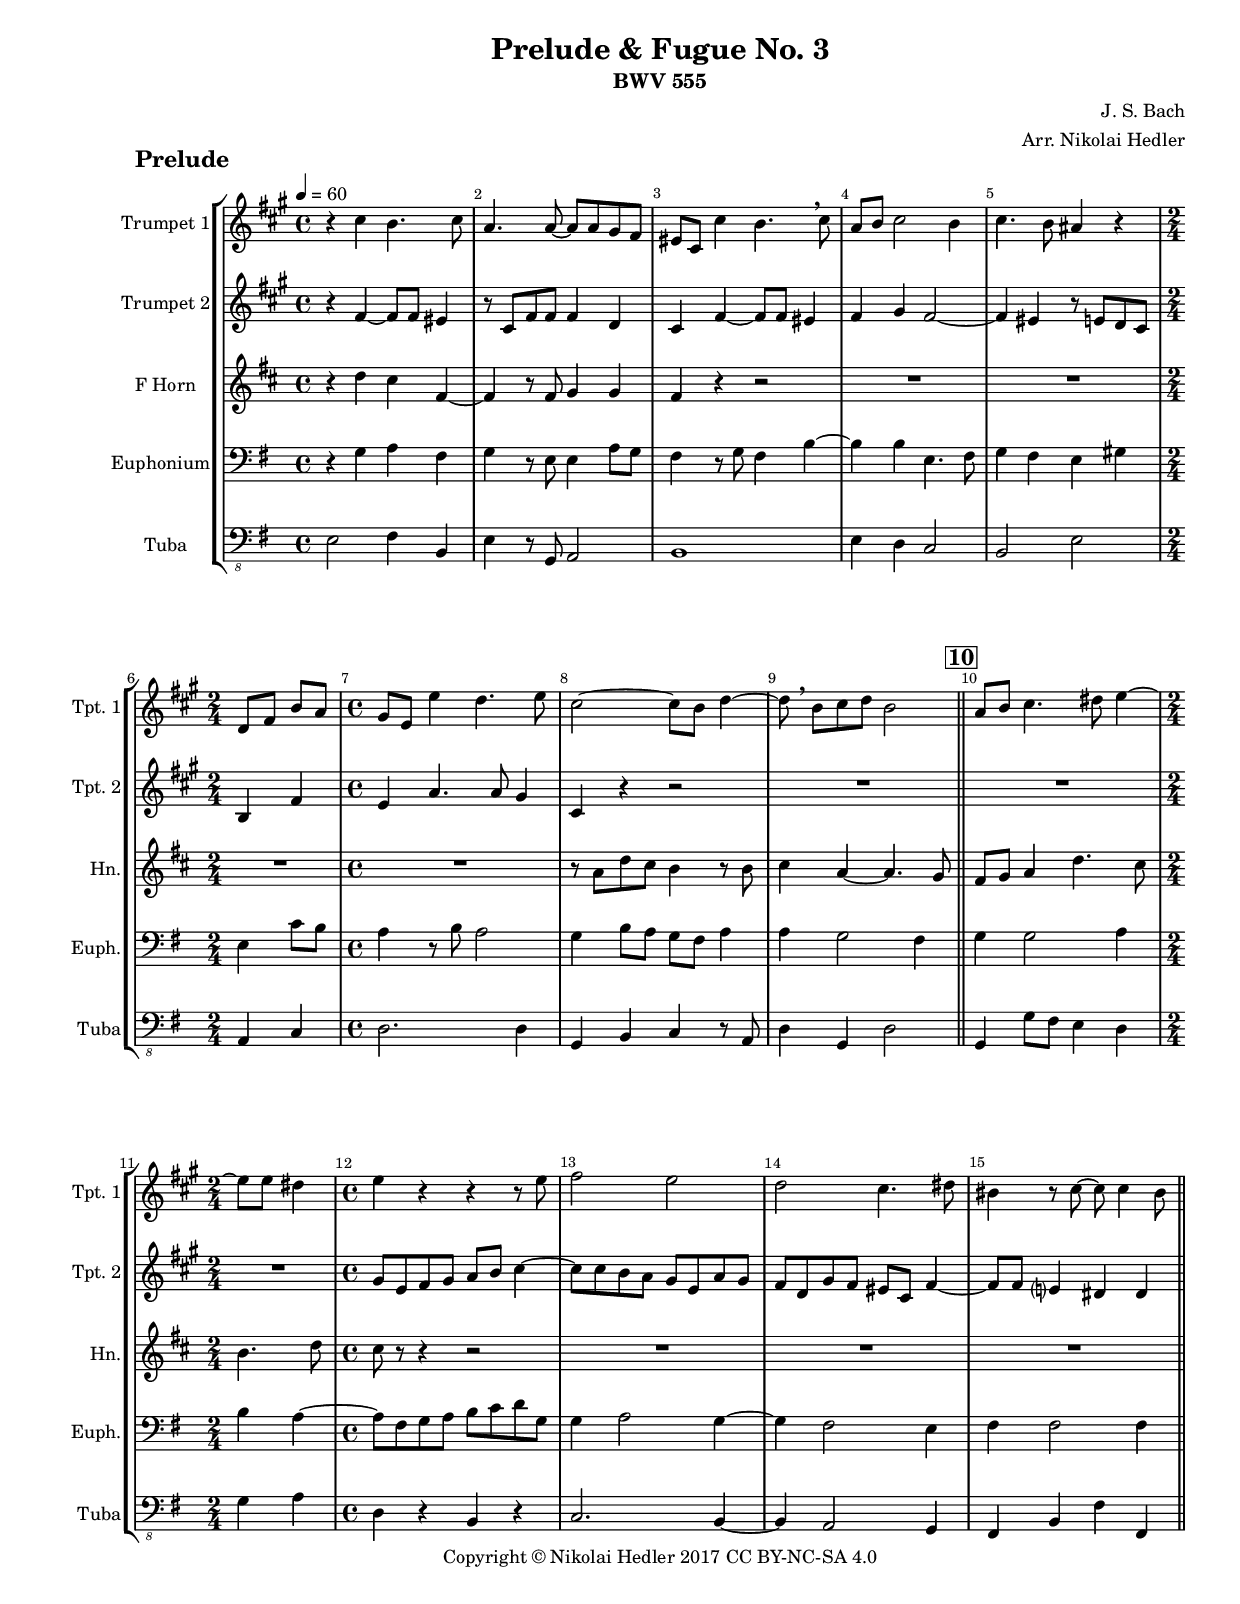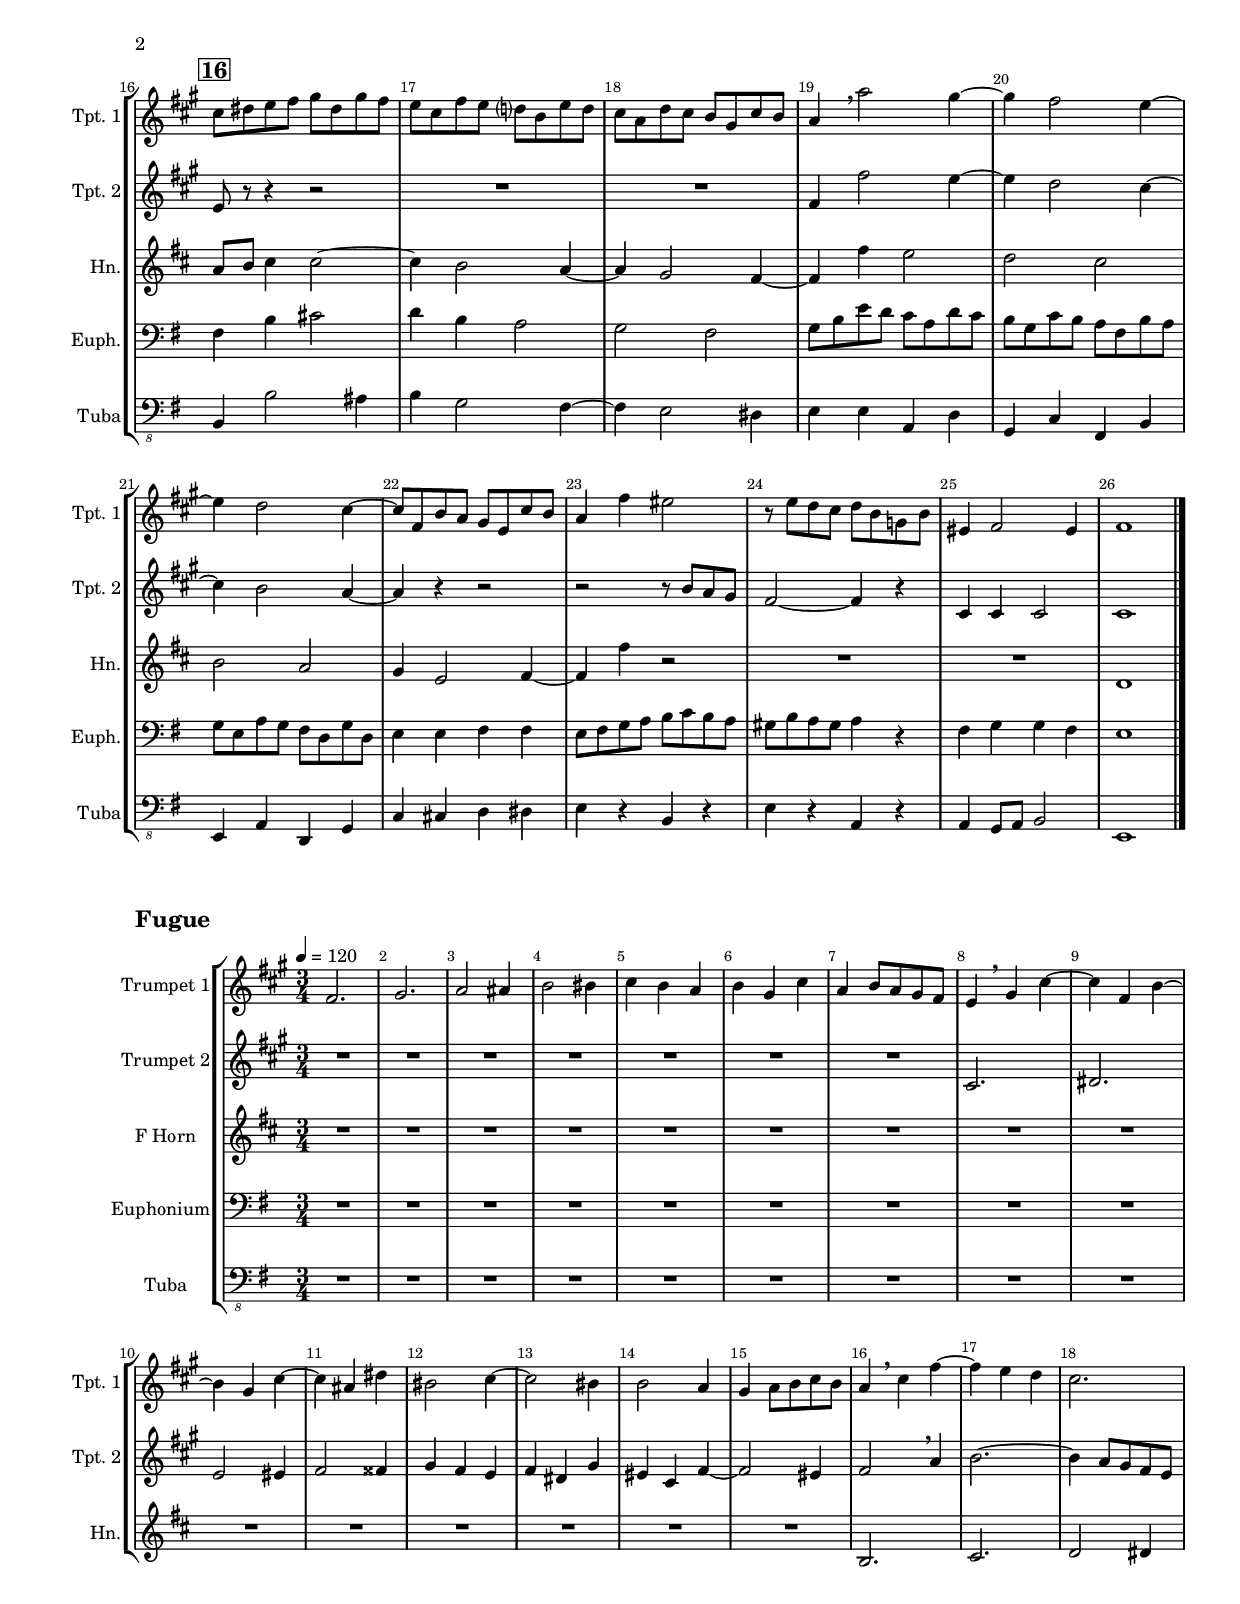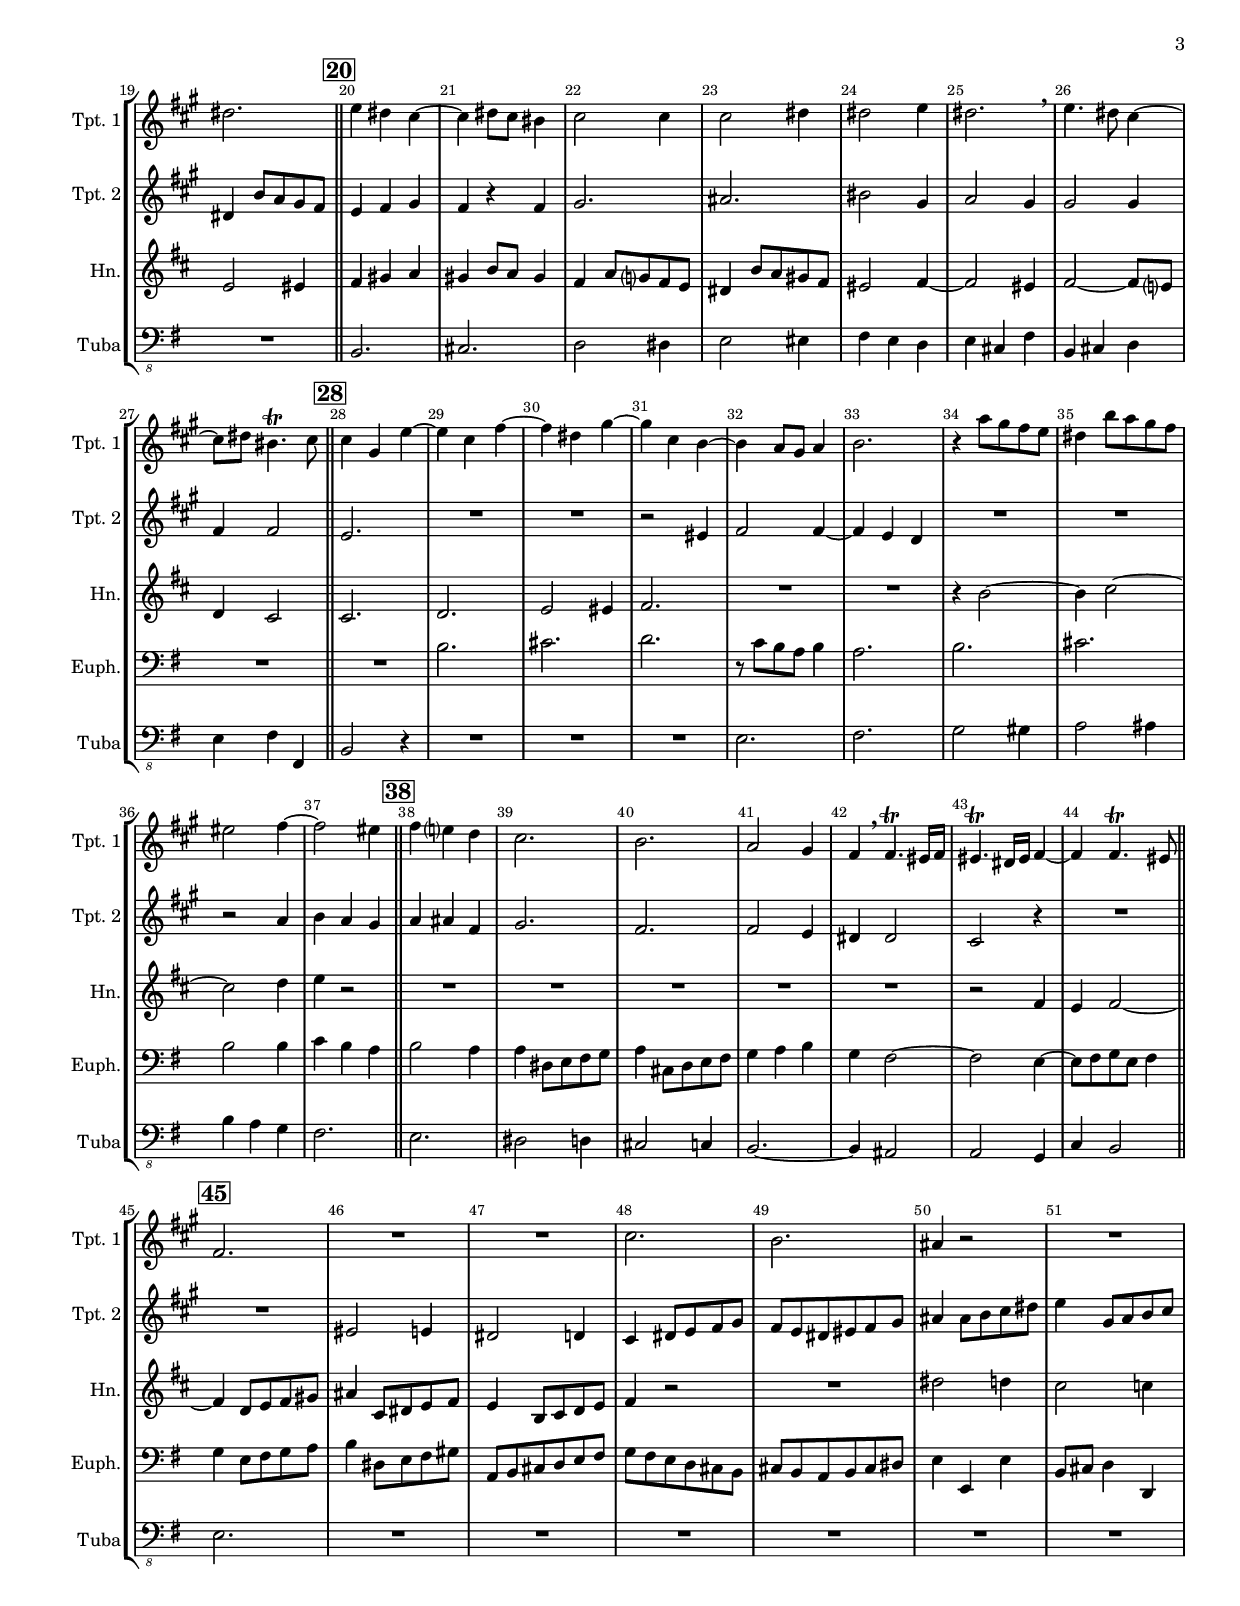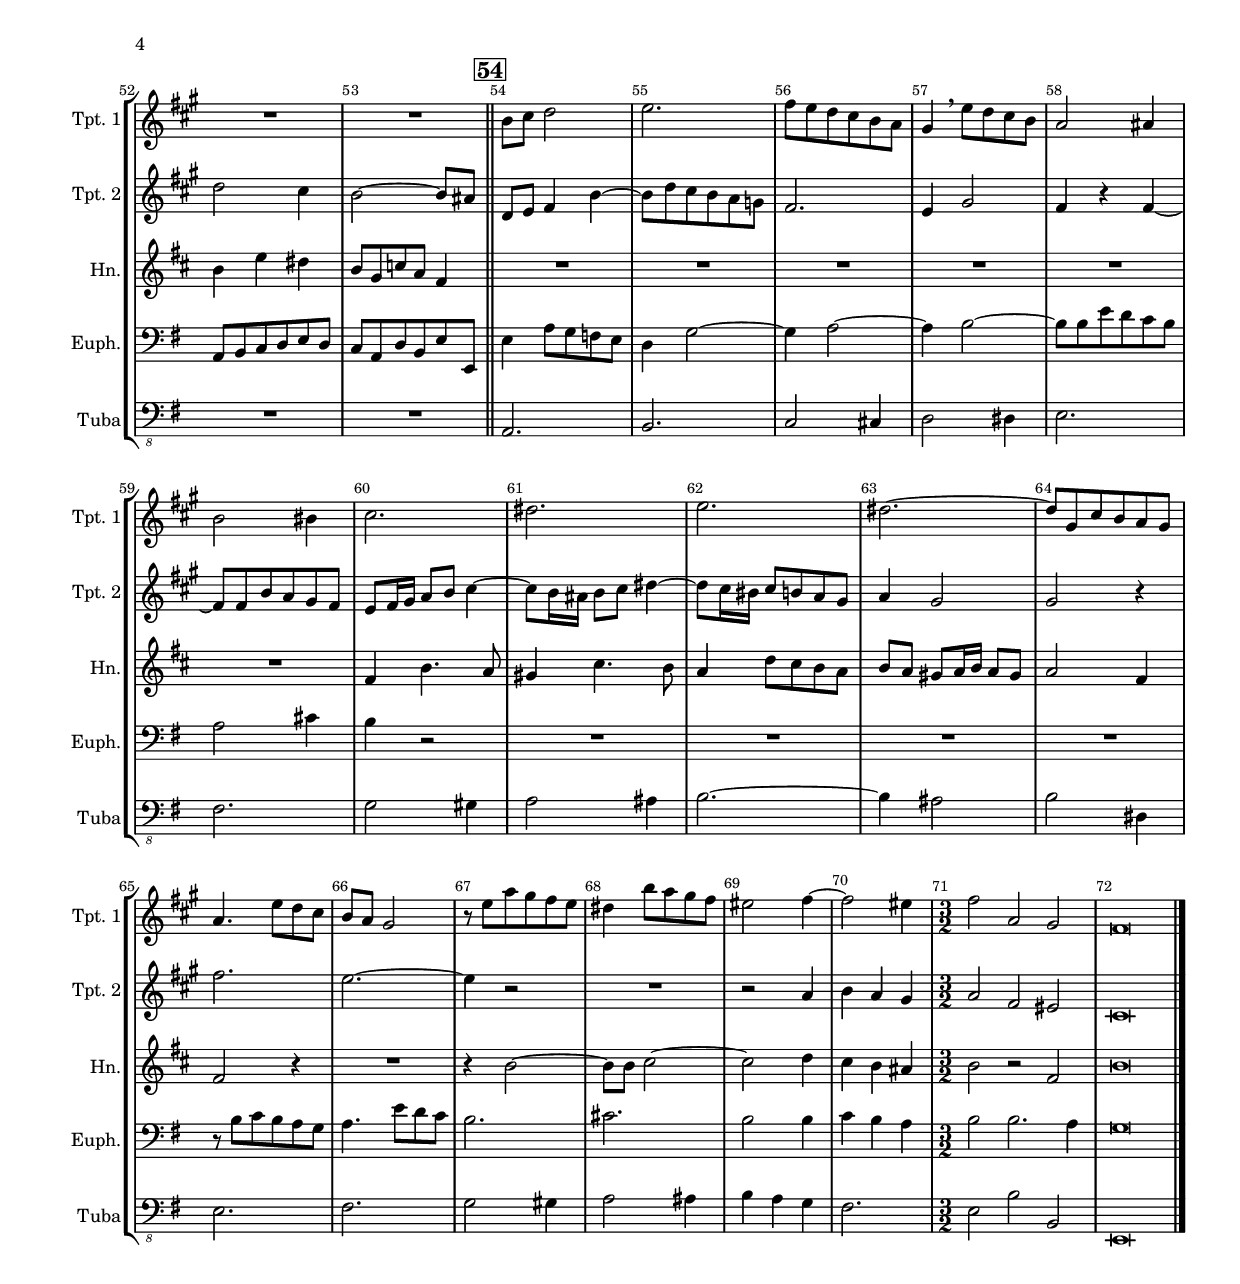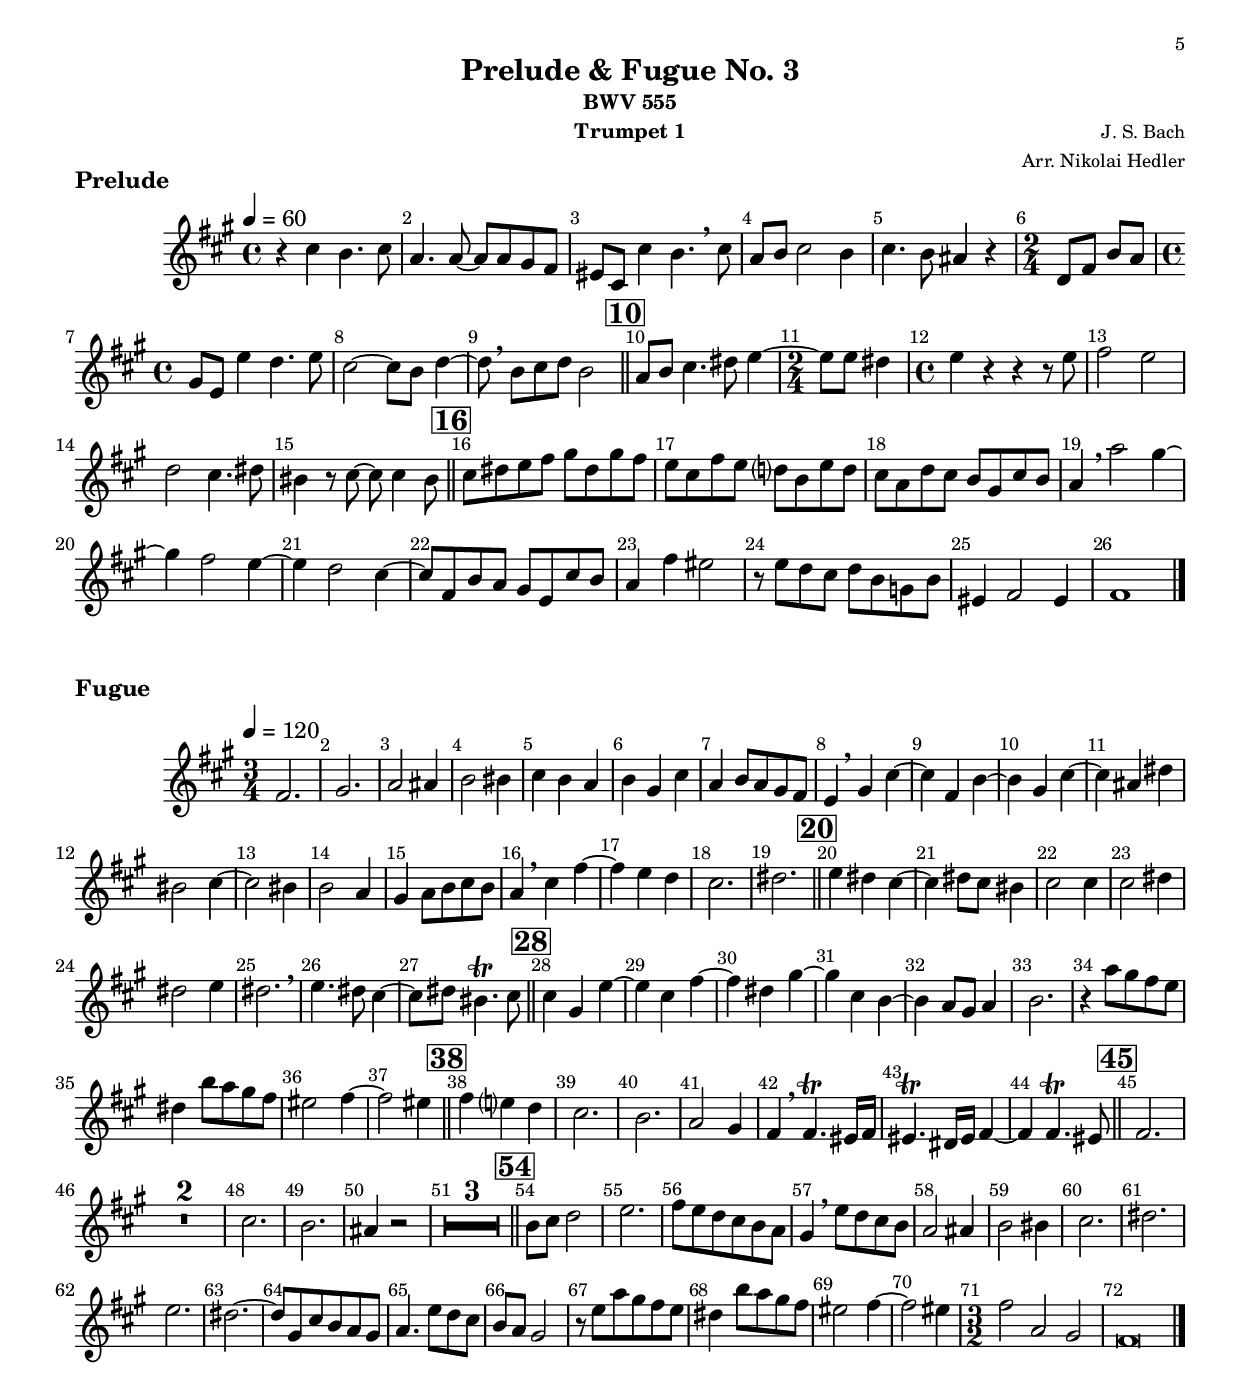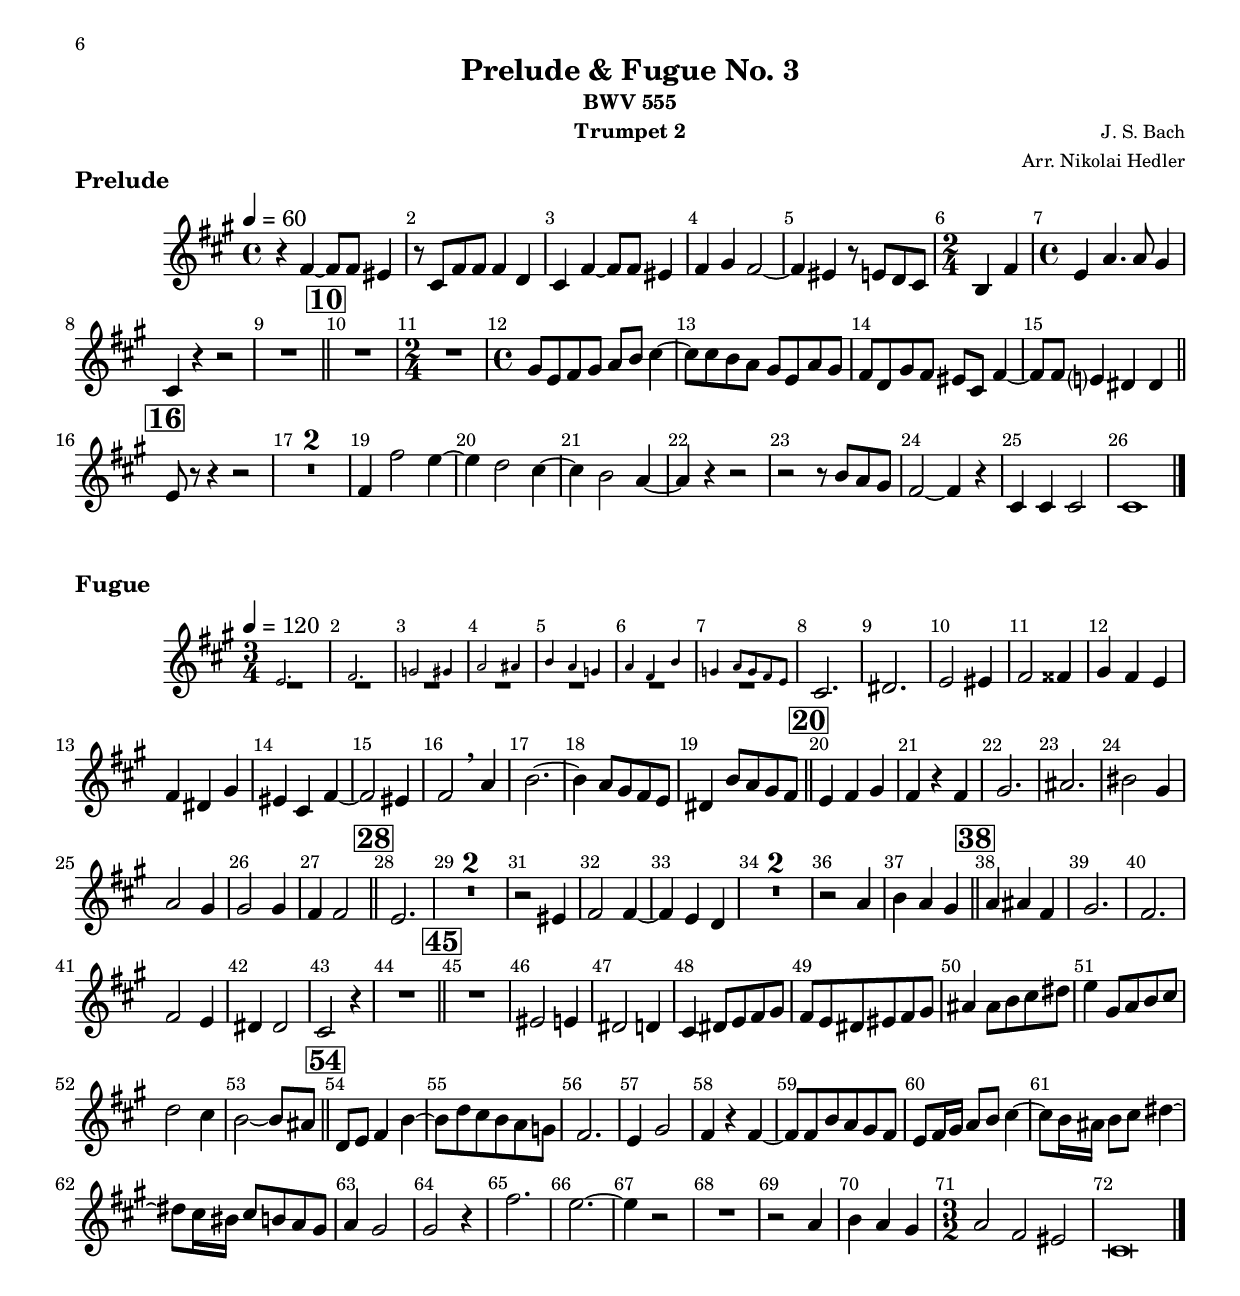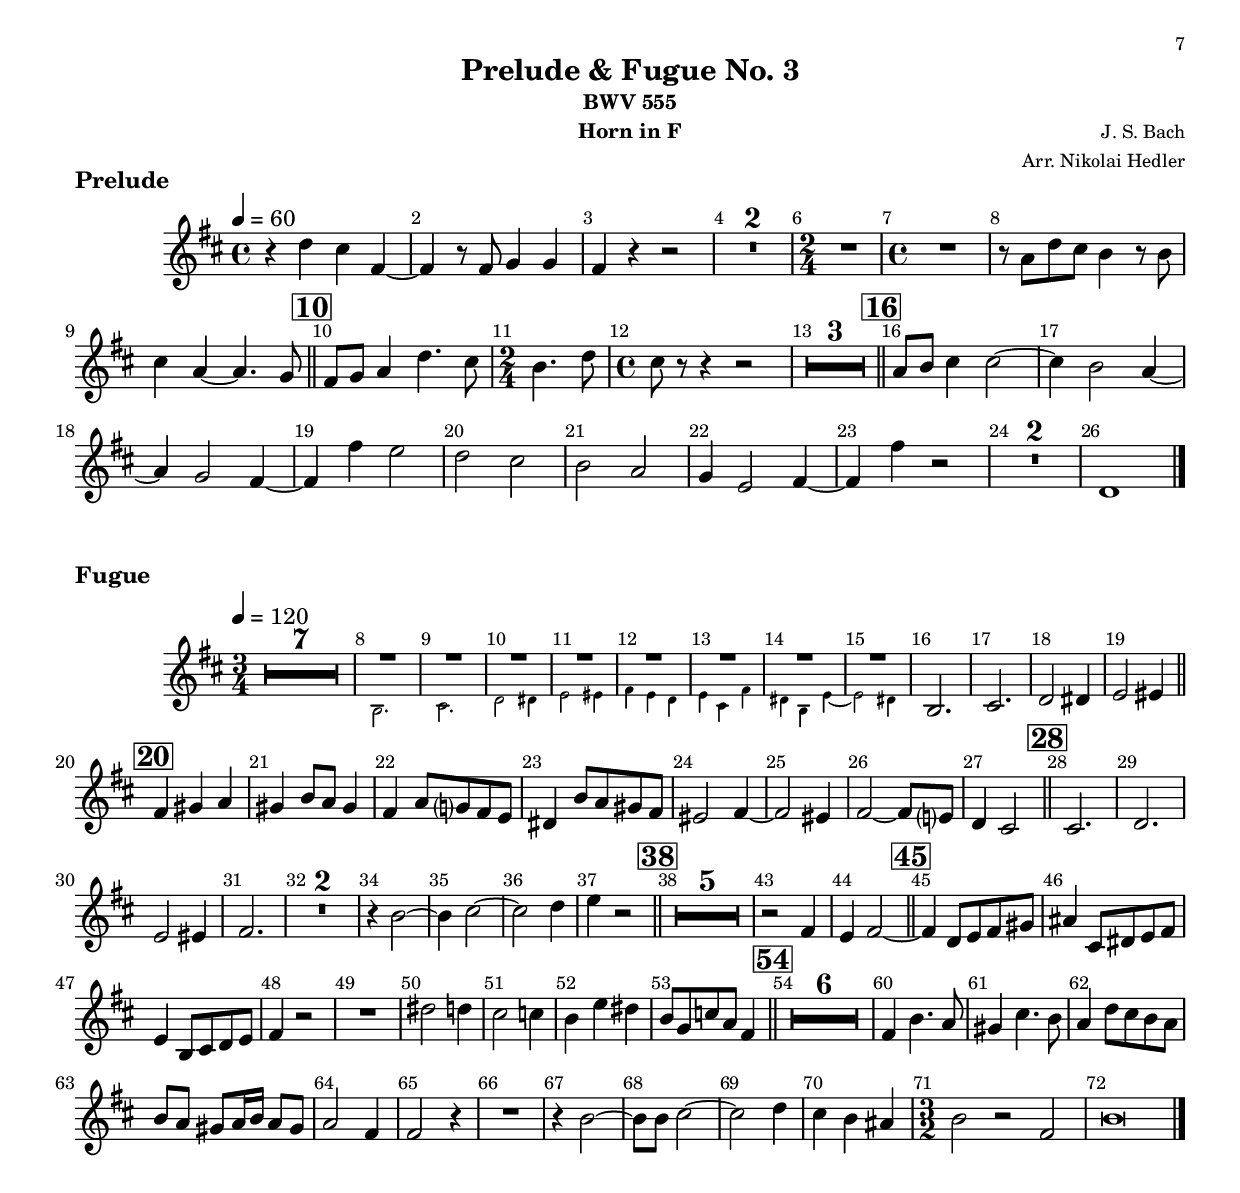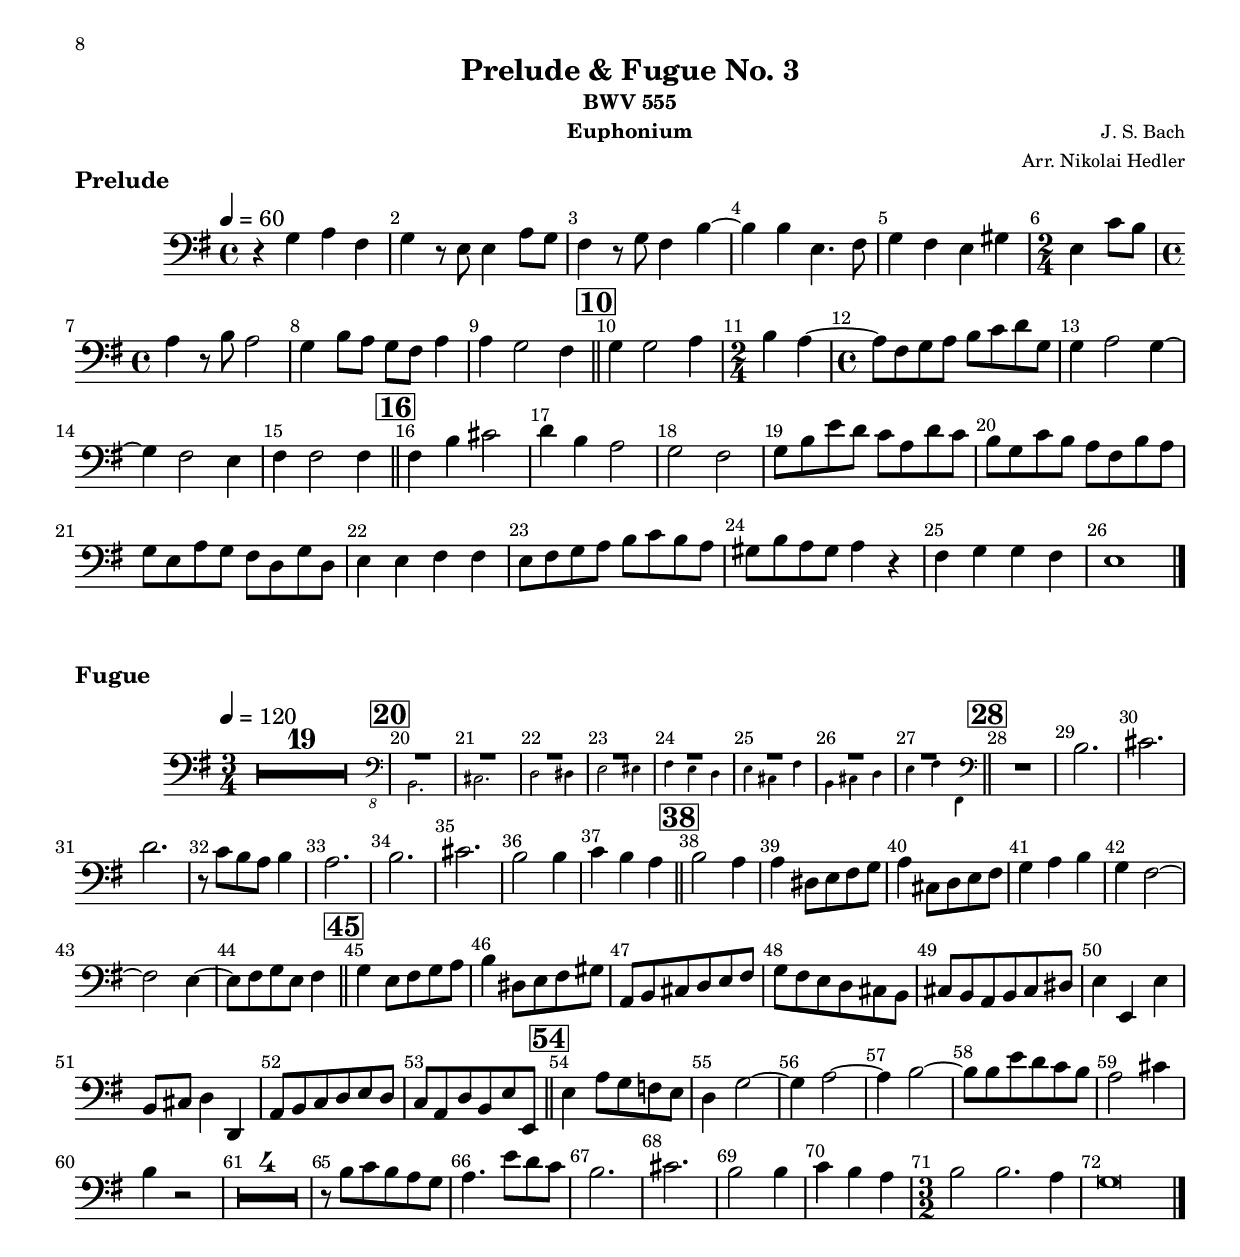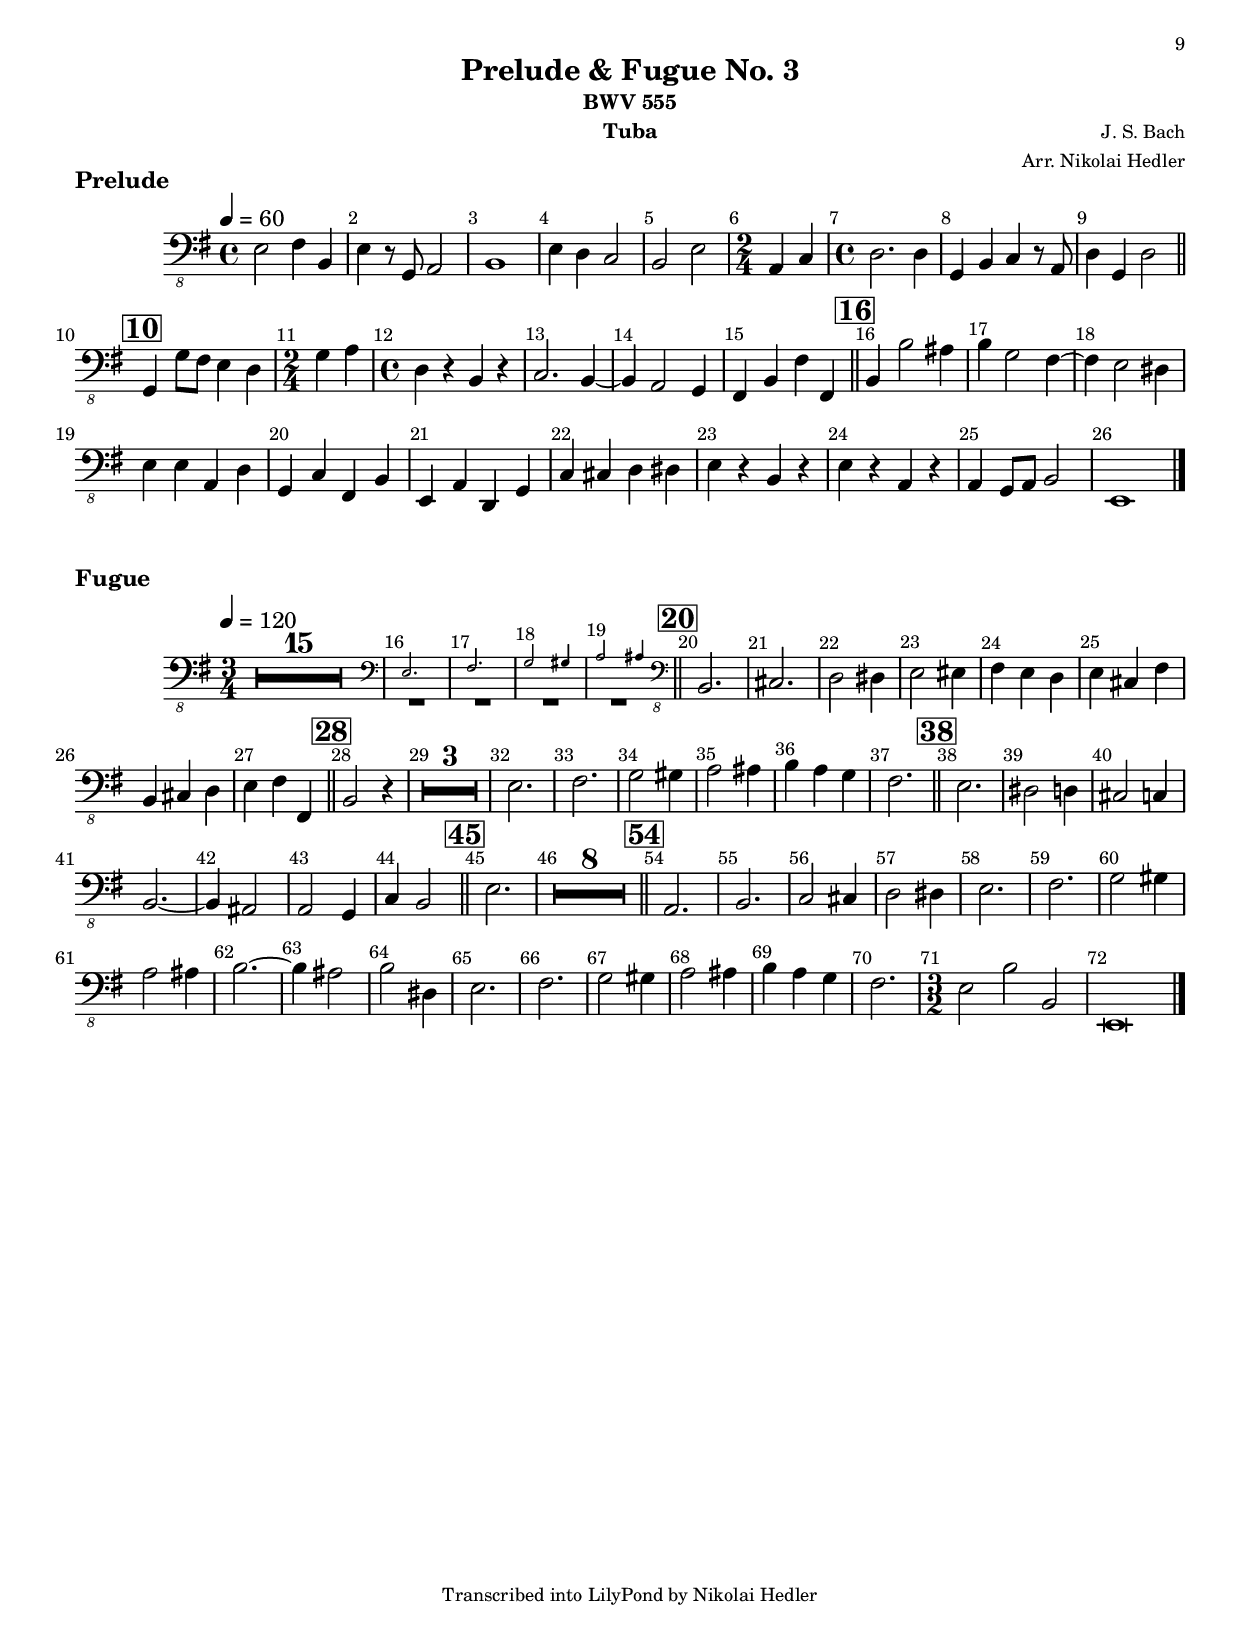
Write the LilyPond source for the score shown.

%An arrangement of J. S. Bach's Short Prelude & Fugue No. 3 for brass quintet
\version "2.19.65"
\include "articulate.ly"
#(set-global-staff-size 16)
keyOf = {
  \key e \minor
  \set Score.markFormatter = #format-mark-box-barnumbers
  \override Score.BarNumber.break-visibility = ##(#f #t #t)
  %\override Score.BarNumber.self-alignment-X = #CENTER
  \compressFullBarRests
  \override MultiMeasureRest #'expand-limit = #2
  \textLengthOn
}
timeB = {
  \time 3/4
  \tempo 4 = 120
}
tptApre = {
  \relative f' {
    \keyOf
    \tempo 4 = 60
    \transposition c'
    r4 b a4. b8 |
    g4. g8 ~ g g fis e |
    dis b b'4 a4. \breathe b8|
    g a b2 a4 |
    b4. a8 gis4 r |
    \time 2/4 c,8 e a g |
    \time 4/4 fis d d'4 c4. d8
    b2 ~ b8 a c4 ~ |
    c8 \breathe a b c a2 \bar "||"
    \mark \default g8 a b4. cis8 d4 ~ |
    \time 2/4 d8 d cis4 |
    \time 4/4 d4 r r r8 d |
    e2 d |
    c b4. cis8 |
    ais4 r8 b ~ b b4 ais8 \bar "||"
    \mark \default b cis d e fis cis fis e |
    d b e d c? a d c |
    b g c b a fis b a |
    g4 \breathe g'2 fis4 ~ |
    fis e2 d4 ~ |
    d c2 b4 ~ |
    b8 e, a g fis d b' a |
    g4 e' dis2 |
    r8 d c b c a f a |
    dis,4 e2 dis4 |
    e1 \bar "|."
  }
}
tptAfug = {
  \relative f' {
    \keyOf
    \timeB e2. | fis |
    g2 gis4 |
    a2 ais4 |
    b a g |
    a fis b |
    g a8 g fis e |
    d4 \breathe fis b ~ |
    b e, a ~ |
    a fis b ~ |
    b gis cis |
    ais2 b4 ~ |
    b2 ais4 |
    a2 g4 |
    fis g8 a b a |
    g4 \breathe b e ~ |
    e d c |
    b2. | cis \bar "||"
    \mark \default d4 cis b ~ |
    b cis8 b ais4 |
    b2 b4 |
    b2 cis4 |
    cis2 d4 |
    cis2. \breathe |
    d4. cis8 b4 ~ |
    b8 cis ais4.\trill b8 \bar "||"
    \mark \default b4 fis d' ~ |
    d b e ~ |
    e cis fis ~ |
    fis b, a ~ |
    a g8 fis g4 |
    a2. |
    r4 g'8 fis e d |
    cis4 a'8 g fis e |
    dis2 e4 ~ |
    e2 dis4 \bar "||"
    \mark \default e d? c |
    b2. |
    a |
    g2 fis4 |
    e \breathe e4.\trill dis16 e |
    dis4.\trill cis16 dis e4 ~ |
    e e4.\trill dis8 \bar "||"
    \mark \default e2. |
    R2.*2|
    b'2. |
    a |
    gis4 r2 |
    R2.*3 \bar "||"
    \mark \default a8 b c2 |
    d2. |
    e8 d c b a g |
    fis4 \breathe d'8 c b a |
    g2 gis4 |
    a2 ais4 |
    b2. |
    cis |
    d |
    cis ~ |
    cis8 fis, b a g fis |
    g4. d'8 c b |
    a g fis2 |
    r8 d' g fis e d |
    cis4 a'8 g fis e |
    dis2 e4 ~ |
    e2 dis4 |
    \time 3/2 e2 g, fis |
    e\breve \bar "|."
  }
}
tptBpre = {
  \relative f' {
    \keyOf
    \tempo 4 = 60
    \transposition c'
    r4 e4 ~ e8 e dis4 |
    r8 b e e e4 c |
    b4 e ~ e8 e dis4 |
    e fis e2 ~ |
    e4 dis r8 d c b |
    \time 2/4 a4 e' |
    \time 4/4 d g4. g8 fis4 |
    b, r r2 |
    R1 \bar "||"
    \mark \default R1 |
    \time 2/4 R2 |
    \time 4/4 fis'8 d e fis g a b4 ~ |
    b8 b a g fis d g fis |
    e c fis e dis b e4 ~ |
    e8 e d?4 cis cis \bar "||"
    \mark \default d8 r8 r4 r2 |
    R1*2 |
    e4 e'2 d4 ~ |
    d c2 b4 ~ |
    b a2 g4 ~ |
    g4 r r2 |
    r r8 a g fis |
    e2 ~ e4 r |
    b b b2 |
    b1 \bar "|."
  }
}
tptBfug = {
  \relative f' {
    \keyOf
    \transposition c'
    \timeB \cueDuring #"tptA" #UP { R2.*7 } |
    b,2. |
    cis |
    d2 dis4 |
    e2 eis4 |
    fis e d |
    e cis fis |
    dis b e ~ |
    e2 dis4 |
    e2 \breathe g4 |
    a2. ~ |
    a4 g8 fis e d |
    cis4 a'8 g fis e \bar "||"
    \mark \default d4 e fis |
    e r e |
    fis2. |
    gis |
    ais2 fis4 |
    g2 fis4 |
    fis2 fis4 |
    e e2 \bar "||"
    \mark \default d2. |
    R2.*2 |
    r2 dis4 |
    e2 e4 ~ |
    e d c |
    R2.*2 |
    r2 g'4 |
    a g fis \bar "||"
    \mark \default g gis e |
    fis2. |
    e |
    e2 d4 |
    cis cis2 |
    b2 r4 |
    R2. \bar "||"
    \mark \default R2. |
    dis2 d4 |
    cis2 c4 |
    b4 cis8 d e fis |
    e d cis dis e fis |
    gis4 gis8 a b cis |
    d4 fis,8 g a b |
    c2 b4 |
    a2 ~ a8 gis \bar "||"
    \mark \default c,8 d e4 a ~ |
    a8 c b a g f |
    e2. |
    d4 fis2 |
    e4 r e ~ |
    e8 e a g fis e |
    d e16 fis g8 a b4 ~ |
    b8 a16 gis a8 b cis4 ~ |
    cis8 b16 ais b8 a g fis |
    g4 fis2 |
    fis r4 |
    e'2. |
    d2. ~ |
    d4 r2 |
    R2. |
    r2 g,4 |
    a g fis |
    \time 3/2 g2 e dis
    b\breve \bar "|."
  }
}
hnpre = {
  \relative f {
    \keyOf
    \tempo 4 = 60
    \transposition c'
    r4 g' fis b, ~ |
    b r8 b c4 c |
    b r r2 |
    R1*2 |
    \time 2/4 R2 |
    \time 4/4 R1 |
    r8 d g fis e4 r8 e |
    fis4 d ~ d4. c8 \bar "||"
    \mark \default b c d4 g4. fis8 |
    \time 2/4 e4. g8 |
    \time 4/4 fis r8 r4 r2 |
    R1*3 \bar "||"
    \mark \default d8 e fis4 fis2 ~ |
    fis4 e2 d4 ~ |
    d c2 b4 ~ |
    b b' a2 |
    g fis |
    e d |
    c4 a2 b4 ~ |
    b b' r2 |
    R1*2 |
    g,1 \bar "|."
  }
}
hnfug = {
  \relative f {
    \keyOf
    \transposition c'
    \timeB R2.*7 |
    \cueDuring #"tptB" #DOWN { R2.*8 } |
    e2. |
    fis |
    g2 gis4 |
    a2 ais4 \bar "||"
    \mark \default b cis d |
    cis e8 d cis4 |
    b d8 c? b a |
    gis4 e'8 d cis b |
    ais2 b4 ~ |
    b2 ais4 |
    b2 ~ b8 a? |
    g4 fis2 \bar "||"
    \mark \default fis2. |
    g |
    a2 ais4 |
    b2. |
    R2.*2 |
    r4 e2 ~ |
    e4 fis2 ~ |
    fis g4 |
    a r2 \bar "||"
    \mark \default R2.*5 |
    r2 b,4 |
    a b2 ~ \bar "||"
    \mark \default b4 g8 a b cis |
    dis4 fis,8 gis a b |
    a4 e8 fis g a |
    b4 r2 |
    R2. |
    gis'2 g4 |
    fis2 f4 |
    e a gis |
    e8 c f d b4 \bar "||"
    \mark \default R2.*6 |
    b4 e4. d8 |
    cis4 fis4. e8 |
    d4 g8 fis e d |
    e d cis d16 e d8 cis |
    d2 b4 |
    b2 r4 |
    R2. |
    r4 e2 ~ |
    e8 e fis2 ~ |
    fis g4 |
    fis e dis |
    \time 3/2 e2 r b |
    e\breve \bar "|."
  }
}
euphpre = {
  \relative f {
    \keyOf
    \tempo 4 = 60
    \clef bass
    \transposition c'
    r4 g a fis |
    g r8 e e4 a8 g |
    fis4 r8 g fis4 b ~ |
    b b e,4. fis8 |
    g4 fis e gis |
    \time 2/4 e c'8 b |
    \time 4/4 a4 r8 b a2 |
    g4 b8 a g fis a4 |
    a g2 fis4 \bar "||"
    \mark \default g g2 a4 |
    \time 2/4 b a ~ |
    \time 4/4 a8 fis g a b c d g, |
    g4 a2 g4 ~ |
    g fis2 e4 |
    fis fis2 fis4 \bar "||"
    \mark \default fis b cis2 |
    d4 b a2 |
    g fis |
    g8 b e d c a d c|
    b g c b a fis b a |
    g e a g fis d g d |
    e4 e fis fis |
    e8 fis g a b c b a |
    gis b a gis a4 r |
    fis g g fis |
    e1 \bar "|."
  }
}
euphfug = {
  \relative f {
    \keyOf
    \clef bass
    \transposition c'
    \timeB R2.*19 |
    \mark \default \cueDuringWithClef #"tuba" #DOWN #"bass_8" { R2.*8 } \bar "||"
    \mark \default R2. |
    b2. |
    cis2. |
    d2. |
    r8 c b a b4 |
    a2. |
    b |
    cis |
    b2 b4 |
    c b a \bar "||"
    \mark \default b2 a4 |
    a dis,8 e fis g |
    a4 cis,8 d e fis |
    g4 a b |
    g fis2 ~ |
    fis e4 ~ |
    e8 fis g e fis4 \bar "||"
    \mark \default g e8 fis g a |
    b4 dis,8 e fis gis |
    a, b cis d e fis |
    g fis e d cis b |
    cis b a b cis dis |
    e4 e, e' |
    b8 cis d4  d, |
    a'8 b c d e d |
    c a d b e e, \bar "||"
    \mark \default e'4 a8 g f e |
    d4 g2 ~ |
    g4 a2 ~ |
    a4 b2 ~ |
    b8 b e d c b |
    a2 cis4 |
    b4 r2 |
    R2.*4 |
    r8 b c b a g |
    a4. e'8 d c |
    b2. |
    cis |
    b2 b4 |
    c b a |
    \time 3/2 b2 b2. a4 |
    g\breve \bar "|."
  }
}
tubapre = {
  \relative f, {
    \keyOf
    \tempo 4 = 60
    \clef "bass_8"
    \transposition c'
    e2 fis4 b, |
    e r8 g, a2 |
    b1 |
    e4 d c2 |
    b e |
    \time 2/4 a,4 c |
    \time 4/4 d2. d4 |
    g, b c r8 a 
    d4 g, d'2 \bar "||"
    \mark \default g,4 g'8 fis e4 d |
    \time 2/4 g a |
    \time 4/4 d, r b r |
    c2. b4 ~ |
    b a2 g4 |
    fis b fis' fis, \bar "||"
    \mark \default b b'2 ais4 |
    b g2 fis4 ~ |
    fis e2 dis4 |
    e e a, d |
    g, c fis, b |
    e, a d, g |
    c cis d dis |
    e r b r |
    e r a, r |
    a g8 a b2 |
    e,1 \bar "|."
  }
}
tubafug = {
  \relative f, {
    \keyOf
    \clef "bass_8"
    \transposition c'
    \timeB R2.*15 |
    \cueDuringWithClef #"hn" #UP #"bass" { R2.*4 } \bar "||"
    \mark \default b,2. |
    cis |
    d2 dis4 |
    e2 eis4 |
    fis e d |
    e cis fis |
    b, cis d |
    e fis fis, \bar "||"
    \mark \default b2 r4 |
    R2.*3 |
    e2. |
    fis |
    g2 gis4 |
    a2 ais4 |
    b a g |
    fis2. \bar "||"
    \mark \default e |
    dis2 d4 |
    cis2 c4 |
    b2. ~ |
    b4 ais2 |
    a g4 |
    c b2 \bar "||"
    \mark \default e2. |
    R2.*8\bar "||"
    \mark \default a,2. |
    b |
    c2 cis4 |
    d2 dis4 |
    e2. |
    fis |
    g2 gis4 |
    a2 ais4 |
    b2. ~ |
    b4 ais2 |
    b2 dis,4 |
    e2. |
    fis |
    g2 gis4 |
    a2 ais4 |
    b a g |
    fis2. |
    \time 3/2 e2 b' b, |
    e,\breve \bar "|."
  }
}

\addQuote "tptA" {
  \tptAfug
}
\addQuote "tptB" {
  \tptBfug
}
\addQuote "hn" {
  \hnfug
}
\addQuote "tuba" {
  \tubafug
}

\bookpart { %Score
  \header {
    title = "Prelude & Fugue No. 3"
    subtitle = "BWV 555"
    composer = "J. S. Bach"
    arranger = "Arr. Nikolai Hedler"
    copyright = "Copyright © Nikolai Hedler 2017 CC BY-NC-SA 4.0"
  }
  \score { %Printed Score
    \new Score \with {
      markFormatter = #format-mark-box-barnumbers
    }
    {
      \new StaffGroup <<
        \new Staff \with {
          instrumentName = #"Trumpet 1"
          shortInstrumentName = #"Tpt. 1"
        }
        {
          \transpose bes c'
          \tptApre
        }
        \new Staff \with {
          instrumentName = #"Trumpet 2"
          shortInstrumentName = #"Tpt. 2"
        }
        \killCues {
          \transpose bes c'
          \tptBpre
        }
        \new Staff \with {
          instrumentName = #"F Horn"
          shortInstrumentName = #"Hn."
        }
        \killCues {
          \transpose f c'
          \hnpre
        }
        \new Staff \with {
          instrumentName = #"Euphonium"
          shortInstrumentName = #"Euph."
        }
        \killCues {
          \euphpre
        }
        \new Staff \with {
          instrumentName = #"Tuba"
          shortInstrumentName = #"Tuba"
        }
        \killCues {
          \tubapre
        }
      >>
    }
    \layout {
      \context {
        \Staff \RemoveEmptyStaves
      }
    }
    \header {
      piece = \markup { \fontsize #2 \bold "Prelude"}
    }
  }
  \score {
    \new Score \with {
      markFormatter = #format-mark-box-barnumbers
    }
    {
      \new StaffGroup <<
        \new Staff \with {
          instrumentName = #"Trumpet 1"
          shortInstrumentName = #"Tpt. 1"
        }
        {
          \transpose bes c'
          \tptAfug
        }
        \new Staff \with {
          instrumentName = #"Trumpet 2"
          shortInstrumentName = #"Tpt. 2"
        }
        \killCues {
          \transpose bes c'
          \tptBfug
        }
        \new Staff \with {
          instrumentName = #"F Horn"
          shortInstrumentName = #"Hn."
        }
        \killCues {
          \transpose f c'
          \hnfug
        }
        \new Staff \with {
          instrumentName = #"Euphonium"
          shortInstrumentName = #"Euph."
        }
        \killCues {
          \euphfug
        }
        \new Staff \with {
          instrumentName = #"Tuba"
          shortInstrumentName = #"Tuba"
        }
        \killCues {
          \tubafug
        }
      >>
    }
    \header {
      piece = \markup { \fontsize #2 \bold "Fugue"}
    }
    \layout {
      \context {
        \Staff \RemoveEmptyStaves
      }
    }
  }
  \score { %MIDI
    \unfoldRepeats
    \articulate
    \new Score {
      \new StaffGroup <<
        \new Staff \with {
          instrumentName = #"Trumpet 1"
          shortInstrumentName = #"Tpt. 1"
          midiInstrument = #"trumpet"
        }
        {
          \tptApre
          \tptAfug
        }
        \new Staff \with {
          instrumentName = #"Trumpet 2"
          shortInstrumentName = #"Tpt. 2"
          midiInstrument = #"trumpet"
        }
        \killCues {
          \tptBpre
          \tptBfug
        }
        \new Staff \with {
          instrumentName = #"F Horn"
          shortInstrumentName = #"Hn."
          midiInstrument = #"french horn"
        }
        \killCues {
          \hnpre
          \hnfug
        }
        \new Staff \with {
          instrumentName = #"Euphonium"
          shortInstrumentName = #"Euph."
          midiInstrument = #"tuba"
        }
        \killCues {
          \euphpre
          \euphfug
        }
        \new Staff \with {
          instrumentName = #"Tuba"
          shortInstrumentName = #"Tuba"
          midiInstrument = #"tuba"
        }
        \killCues {
          \tubapre
          \tubafug
        }
      >>
    }
    \midi {
    }
  }
  \paper {
    #(include-special-characters)
    #(set-paper-size "letter")
    top-margin = 0.5\in
    left-margin = 0.9\in
    right-margin = 0.6\in
    bottom-margin = 0.25\in
  }
}
\bookpart { %Trumpet 1
  \header {
    title = "Prelude & Fugue No. 3"
    subtitle = "BWV 555"
    composer = "J. S. Bach"
    arranger = "Arr. Nikolai Hedler"
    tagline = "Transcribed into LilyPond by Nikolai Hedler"
    instrument = "Trumpet 1"
  }
  \score {
    \new Score \with {
      markFormatter = #format-mark-box-barnumbers
    }
    {
      \transpose bes c'
      \tptApre
    }
    \header {
      piece = \markup { \fontsize #2 \bold "Prelude"}
    }
    \layout {
      #(layout-set-staff-size 20)
    }
  }
  \score {
    \new Score \with {
      markFormatter = #format-mark-box-barnumbers
    }
    {
      \transpose bes c'
      \tptAfug
    }
    \header {
      piece = \markup { \fontsize #2 \bold "Fugue"}
    }
    \layout {
      #(layout-set-staff-size 20)
    }
  }
  \paper {
    #(include-special-characters)
    #(set-paper-size "letter")
    top-margin = 0.3\in
    left-margin = 0.5\in
    right-margin = 0.6\in
    bottom-margin = 0.25\in
  }
}
\bookpart { %Trumpet 2
  \header {
    title = "Prelude & Fugue No. 3"
    subtitle = "BWV 555"
    composer = "J. S. Bach"
    arranger = "Arr. Nikolai Hedler"
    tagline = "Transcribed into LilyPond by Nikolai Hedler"
    instrument = "Trumpet 2"
  }
  \score {
    \new Score \with {
      markFormatter = #format-mark-box-barnumbers
    }
    {
      \transpose bes c'
      \tptBpre
    }
    \header {
      piece = \markup { \fontsize #2 \bold "Prelude"}
    }
    \layout {
      #(layout-set-staff-size 20)
    }
  }
  \score {
    \new Score \with {
      markFormatter = #format-mark-box-barnumbers
    }
    {
      \transpose bes c'
      \tptBfug
    }
    \header {
      piece = \markup { \fontsize #2 \bold "Fugue"}
    }
    \layout {
      #(layout-set-staff-size 20)
    }
  }
  \paper {
    #(include-special-characters)
    #(set-paper-size "letter")
    top-margin = 0.3\in
    left-margin = 0.5\in
    right-margin = 0.6\in
    bottom-margin = 0.25\in
  }
}
\bookpart { %Horn in F
  \header {
    title = "Prelude & Fugue No. 3"
    subtitle = "BWV 555"
    composer = "J. S. Bach"
    arranger = "Arr. Nikolai Hedler"
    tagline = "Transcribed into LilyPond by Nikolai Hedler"
    instrument = "Horn in F"
  }
  \score {
    \new Score \with {
      markFormatter = #format-mark-box-barnumbers
    }
    {
      \transpose f c'
      \hnpre
    }
    \header {
      piece = \markup { \fontsize #2 \bold "Prelude"}
    }
    \layout {
      #(layout-set-staff-size 20)
    }
  }
  \score {
    \new Score \with {
      markFormatter = #format-mark-box-barnumbers
    }
    {
      \transpose f c'
      \hnfug
    }
    \header {
      piece = \markup { \fontsize #2 \bold "Fugue"}
    }
    \layout {
      #(layout-set-staff-size 20)
    }
  }
  \paper {
    #(include-special-characters)
    #(set-paper-size "letter")
    top-margin = 0.3\in
    left-margin = 0.5\in
    right-margin = 0.6\in
    bottom-margin = 0.25\in
  }
}
\bookpart { %Euphonium
  \header {
    title = "Prelude & Fugue No. 3"
    subtitle = "BWV 555"
    composer = "J. S. Bach"
    arranger = "Arr. Nikolai Hedler"
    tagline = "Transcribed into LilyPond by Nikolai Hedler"
    instrument = "Euphonium"
  }
  \score {
    \new Score \with {
      markFormatter = #format-mark-box-barnumbers
    }
    {
      \euphpre
    }
    \header {
      piece = \markup { \fontsize #2 \bold "Prelude"}
    }
    \layout {
      #(layout-set-staff-size 20)
    }
  }
  \score {
    \new Score \with {
      markFormatter = #format-mark-box-barnumbers
    }
    {
      \euphfug
    }
    \header {
      piece = \markup { \fontsize #2 \bold "Fugue"}
    }
    \layout {
      #(layout-set-staff-size 20)
    }
  }
  \paper {
    #(include-special-characters)
    #(set-paper-size "letter")
    top-margin = 0.3\in
    left-margin = 0.5\in
    right-margin = 0.6\in
    bottom-margin = 0.25\in
  }
}
\bookpart { %Tuba
  \header {
    title = "Prelude & Fugue No. 3"
    subtitle = "BWV 555"
    composer = "J. S. Bach"
    arranger = "Arr. Nikolai Hedler"
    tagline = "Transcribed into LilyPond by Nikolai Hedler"
    instrument = "Tuba"
  }
  \score {
    \new Score \with {
      markFormatter = #format-mark-box-barnumbers
    }
    {
      \tubapre
    }
    \header {
      piece = \markup { \fontsize #2 \bold "Prelude"}
    }
    \layout {
      #(layout-set-staff-size 20)
    }
  }
  \score {
    \new Score \with {
      markFormatter = #format-mark-box-barnumbers
    }
    {
      \tubafug
    }
    \header {
      piece = \markup { \fontsize #2 \bold "Fugue"}
    }
    \layout {
      #(layout-set-staff-size 20)
    }
  }
  \paper {
    #(include-special-characters)
    #(set-paper-size "letter")
    top-margin = 0.3\in
    left-margin = 0.5\in
    right-margin = 0.6\in
    bottom-margin = 0.25\in
  }
}